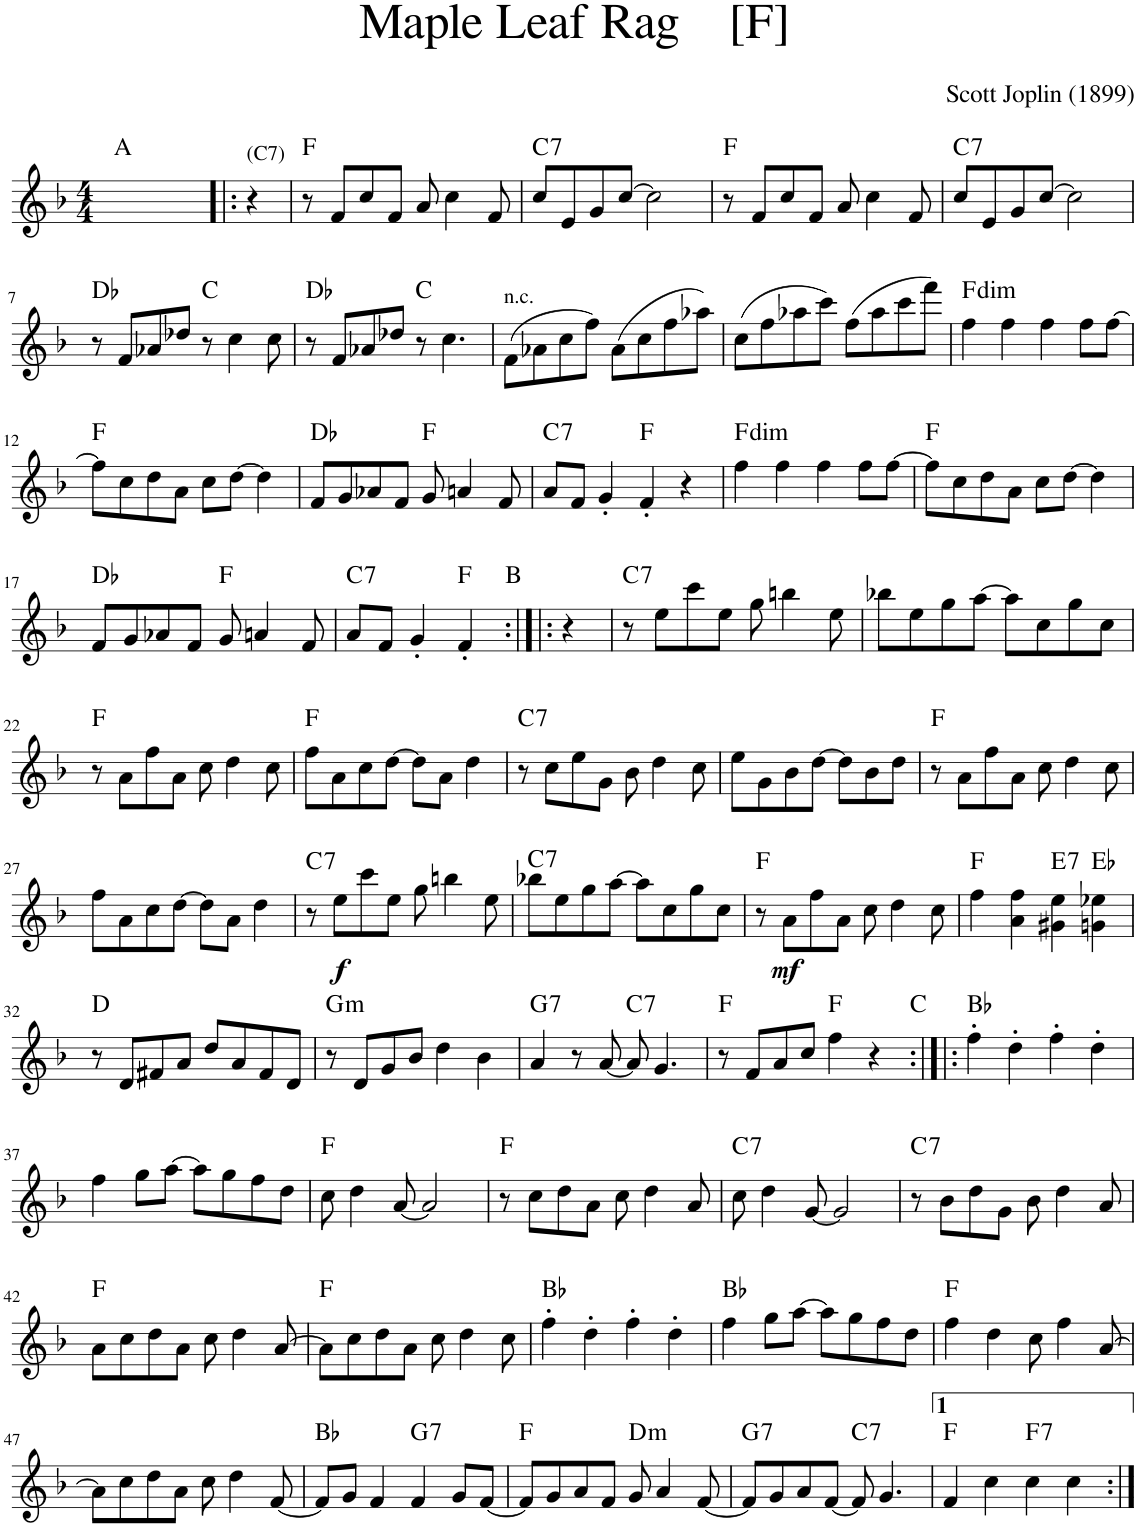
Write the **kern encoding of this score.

**kern	**dynam	**harte
*part1	*part1	*part1
*staff1	*staff1	*
*I"Piano	*	*
*I'Pno	*	*
*clefG2	*	*
*k[b-]	*	*
*F:	*	*
*M4/4	*	*
=1	=1	=1
1ryy	.	A:maj
=2!|:	=2!|:	=2!|:
!LO:TX:a:t=(C7)	!	!
4r	.	.
=3	=3	=3
8r	.	F:maj
8f/L	.	.
8cc/	.	.
8f/J	.	.
8a/	.	.
4cc\	.	.
8f/	.	.
=4	=4	=4
!	!	!LO:H:kt=7
8cc/L	.	C:7
8e/	.	.
8g/	.	.
[8cc/J	.	.
2cc\]	.	.
=5	=5	=5
8r	.	F:maj
8f/L	.	.
8cc/	.	.
8f/J	.	.
8a/	.	.
4cc\	.	.
8f/	.	.
=6	=6	=6
!	!	!LO:H:kt=7
8cc/L	.	C:7
8e/	.	.
8g/	.	.
[8cc/J	.	.
2cc\]	.	.
!!LO:LB:g=z
=7	=7	=7
8r	.	Db:maj
8f/L	.	.
8a-X/	.	.
8dd-X/J	.	.
8r	.	C:maj
4cc\	.	.
8cc\	.	.
=8	=8	=8
8r	.	Db:maj
8f/L	.	.
8a-X/	.	.
8dd-X/J	.	.
8r	.	C:maj
4.cc\	.	.
=9	=9	=9
!LO:TX:a:t=n.c.	!	!
(8f\L	.	.
8a-X\	.	.
8cc\	.	.
8ff\J)	.	.
(8a-\L	.	.
8cc\	.	.
8ff\	.	.
8aa-X\J)	.	.
=10	=10	=10
(8cc\L	.	.
8ff\	.	.
8aa-X\	.	.
8ccc\J)	.	.
(8ff\L	.	.
8aa-\	.	.
8ccc\	.	.
8fff\J)	.	.
=11	=11	=11
!	!	!LO:H:kt=dim
4ff\	.	F:dim
4ff\	.	.
4ff\	.	.
8ff\L	.	.
[8ff\J	.	.
!!LO:LB:g=z
=12	=12	=12
8ff\L]	.	F:maj
8cc\	.	.
8dd\	.	.
8a\J	.	.
8cc\L	.	.
[8dd\J	.	.
4dd\]	.	.
=13	=13	=13
8f/L	.	Db:maj
8g/	.	.
8a-X/	.	.
8f/J	.	.
8g/	.	F:maj
4an/	.	.
8f/	.	.
=14	=14	=14
!	!	!LO:H:kt=7
8a/L	.	C:7
8f/J	.	.
4g'/	.	.
4f'/	.	F:maj
4r	.	.
=15	=15	=15
!	!	!LO:H:kt=dim
4ff\	.	F:dim
4ff\	.	.
4ff\	.	.
8ff\L	.	.
[8ff\J	.	.
=16	=16	=16
8ff\L]	.	F:maj
8cc\	.	.
8dd\	.	.
8a\J	.	.
8cc\L	.	.
[8dd\J	.	.
4dd\]	.	.
!!LO:LB:g=z
=17	=17	=17
8f/L	.	Db:maj
8g/	.	.
8a-X/	.	.
8f/J	.	.
8g/	.	F:maj
4an/	.	.
8f/	.	.
=18	=18	=18
!	!	!LO:H:kt=7
8a/L	.	C:7
8f/J	.	.
4g'/	.	.
4f'/	.	F:maj
=19:|!|:	=19:|!|:	=19:|!|:
4r	.	.
=20	=20	=20
!	!	!LO:H:kt=7
8r	.	C:7
8ee\L	.	.
8ccc\	.	.
8ee\J	.	.
8gg\	.	.
4bbn\	.	.
8ee\	.	.
=21	=21	=21
8bb-X\L	.	.
8ee\	.	.
8gg\	.	.
[8aa\J	.	.
8aa\L]	.	.
8cc\	.	.
8gg\	.	.
8cc\J	.	.
!!LO:LB:g=z
=22	=22	=22
8r	.	F:maj
8a\L	.	.
8ff\	.	.
8a\J	.	.
8cc\	.	.
4dd\	.	.
8cc\	.	.
=23	=23	=23
8ff\L	.	F:maj
8a\	.	.
8cc\	.	.
[8dd\J	.	.
8dd\L]	.	.
8a\J	.	.
4dd\	.	.
=24	=24	=24
!	!	!LO:H:kt=7
8r	.	C:7
8cc\L	.	.
8ee\	.	.
8g\J	.	.
8b-\	.	.
4dd\	.	.
8cc\	.	.
=25	=25	=25
8ee\L	.	.
8g\	.	.
8b-\	.	.
[8dd\J	.	.
8dd\L]	.	.
8b-\	.	.
8dd\J	.	.
=26	=26	=26
8r	.	F:maj
8a\L	.	.
8ff\	.	.
8a\J	.	.
8cc\	.	.
4dd\	.	.
8cc\	.	.
!!LO:LB:g=z
=27	=27	=27
8ff\L	.	.
8a\	.	.
8cc\	.	.
[8dd\J	.	.
8dd\L]	.	.
8a\J	.	.
4dd\	.	.
=28	=28	=28
!	!	!LO:H:kt=7
8r	.	C:7
!	!LO:DY:b	!
8ee\L	f	.
8ccc\	.	.
8ee\J	.	.
8gg\	.	.
4bbn\	.	.
8ee\	.	.
=29	=29	=29
!	!	!LO:H:kt=7
8bb-X\L	.	C:7
8ee\	.	.
8gg\	.	.
[8aa\J	.	.
8aa\L]	.	.
8cc\	.	.
8gg\	.	.
8cc\J	.	.
=30	=30	=30
8r	.	F:maj
!	!LO:DY:b	!
8a\L	mf	.
8ff\	.	.
8a\J	.	.
8cc\	.	.
4dd\	.	.
8cc\	.	.
=31	=31	=31
4ff\	.	F:maj
4a\ 4ff\	.	.
!	!	!LO:H:kt=7
4g#X\ 4ee\	.	E:7
4gn\ 4ee-X\	.	Eb:maj
!!LO:LB:g=z
=32	=32	=32
8r	.	D:maj
8d/L	.	.
8f#X/	.	.
8a/J	.	.
8dd/L	.	.
8a/	.	.
8f#/	.	.
8d/J	.	.
=33	=33	=33
!	!	!LO:H:kt=m
8r	.	G:min
8d/L	.	.
8g/	.	.
8b-/J	.	.
4dd\	.	.
4b-\	.	.
=34	=34	=34
!	!	!LO:H:kt=7
4a/	.	G:7
8r	.	.
[8a/	.	.
!	!	!LO:H:kt=7
8a/]	.	C:7
4.g/	.	.
=35	=35	=35
8r	.	F:maj
8f/L	.	.
8a/	.	.
8cc/J	.	.
4ff\	.	F:maj
4r	.	.
=36:|!|:	=36:|!|:	=36:|!|:
4ff'\	.	Bb:maj
4dd'\	.	.
4ff'\	.	.
4dd'\	.	.
!!LO:LB:g=z
=37	=37	=37
4ff\	.	.
8gg\L	.	.
[8aa\J	.	.
8aa\L]	.	.
8gg\	.	.
8ff\	.	.
8dd\J	.	.
=38	=38	=38
8cc\	.	F:maj
4dd\	.	.
[8a/	.	.
2a/]	.	.
=39	=39	=39
8r	.	F:maj
8cc\L	.	.
8dd\	.	.
8a\J	.	.
8cc\	.	.
4dd\	.	.
8a/	.	.
=40	=40	=40
!	!	!LO:H:kt=7
8cc\	.	C:7
4dd\	.	.
[8g/	.	.
2g/]	.	.
=41	=41	=41
!	!	!LO:H:kt=7
8r	.	C:7
8b-\L	.	.
8dd\	.	.
8g\J	.	.
8b-\	.	.
4dd\	.	.
8a/	.	.
!!LO:LB:g=z
=42	=42	=42
8a\L	.	F:maj
8cc\	.	.
8dd\	.	.
8a\J	.	.
8cc\	.	.
4dd\	.	.
[8a/	.	.
=43	=43	=43
8a\L]	.	F:maj
8cc\	.	.
8dd\	.	.
8a\J	.	.
8cc\	.	.
4dd\	.	.
8cc\	.	.
=44	=44	=44
4ff'\	.	Bb:maj
4dd'\	.	.
4ff'\	.	.
4dd'\	.	.
=45	=45	=45
4ff\	.	Bb:maj
8gg\L	.	.
[8aa\J	.	.
8aa\L]	.	.
8gg\	.	.
8ff\	.	.
8dd\J	.	.
=46	=46	=46
4ff\	.	F:maj
4dd\	.	.
8cc\	.	.
4ff\	.	.
[8a/	.	.
!!LO:LB:g=z
=47	=47	=47
8a\L]	.	.
8cc\	.	.
8dd\	.	.
8a\J	.	.
8cc\	.	.
4dd\	.	.
[8f/	.	.
=48	=48	=48
8f/L]	.	Bb:maj
8g/J	.	.
4f/	.	.
!	!	!LO:H:kt=7
4f/	.	G:7
8g/L	.	.
[8f/J	.	.
=49	=49	=49
8f/L]	.	F:maj
8g/	.	.
8a/	.	.
8f/J	.	.
!	!	!LO:H:kt=m
8g/	.	D:min
4a/	.	.
[8f/	.	.
=50	=50	=50
!	!	!LO:H:kt=7
8f/L]	.	G:7
8g/	.	.
8a/	.	.
[8f/J	.	.
!	!	!LO:H:kt=7
8f/]	.	C:7
4.g/	.	.
=51	=51	=51
4f/	.	F:maj
4cc\	.	.
!	!	!LO:H:kt=7
4cc\	.	F:7
4cc\	.	.
=:|!	=:|!	=:|!
*-	*-	*-
